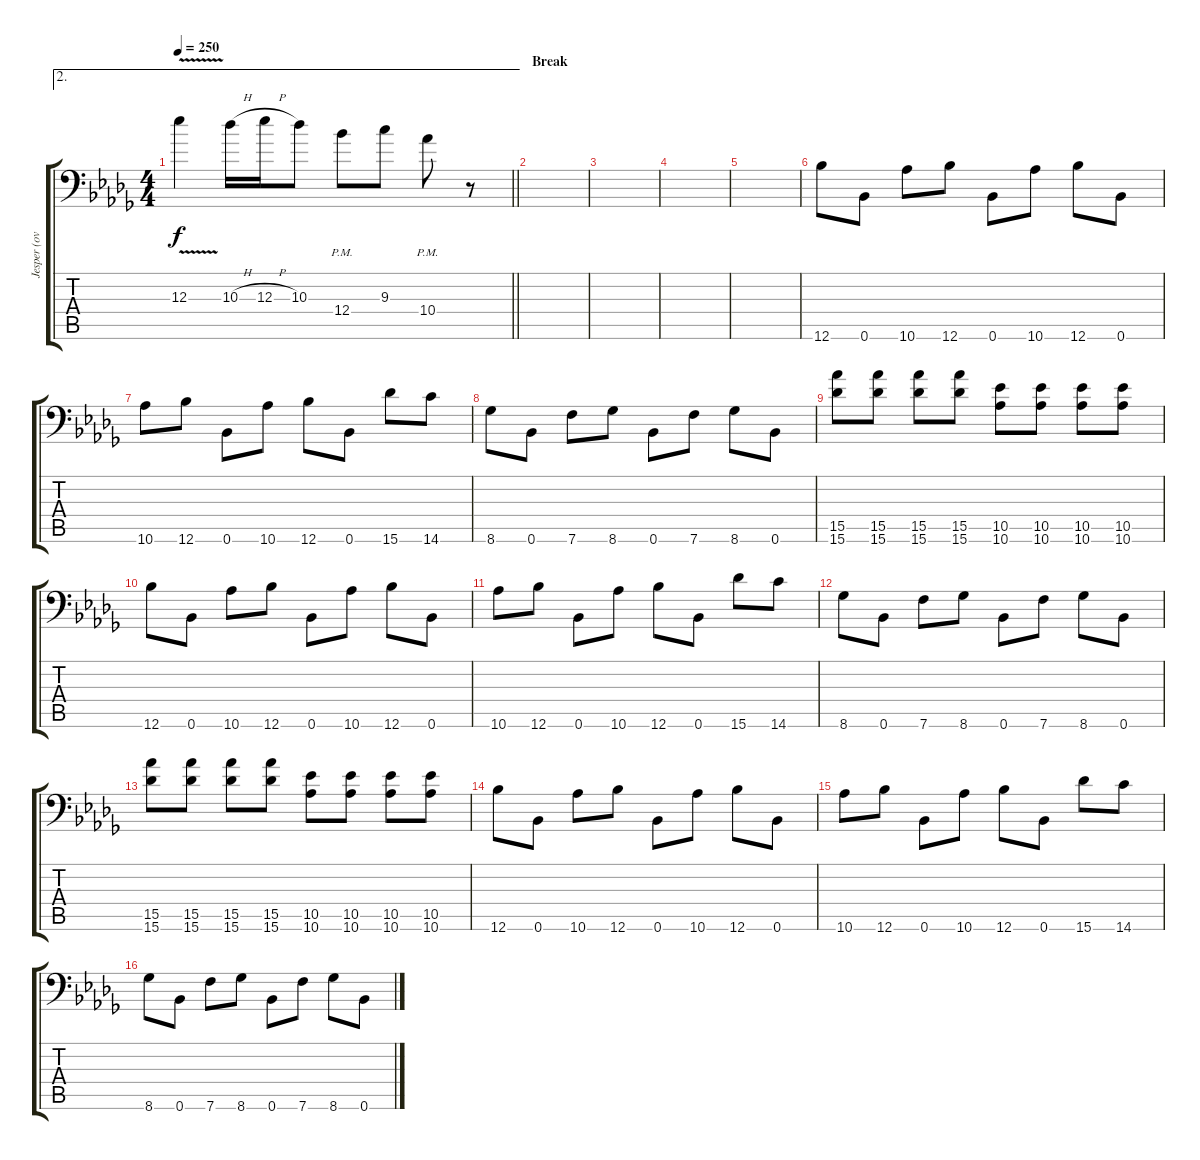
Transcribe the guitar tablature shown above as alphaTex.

\track ("Jesper (overdub)" "Jesper (ov") {instrument distortionguitar}
\staff {score tabs}
\tuning (C4 G3 Eb3 Bb2 F2 Bb1) {hide}
\ae 2
\ts (4 4)
\tempo 250
\clef f4
\barLineRight lightlight
\ks bbminor
12.3{v}.4{dy f} 10.3{h}.16 12.3{h}.16 10.3.8 12.4{pm}.8 9.3.8 10.4{pm}.8 r.8 |
\section ("" "Break")
|
|
|
|
12.6.8 0.6.8 10.6.8 12.6.8 0.6.8 10.6.8 12.6.8 0.6.8 |
10.6.8 12.6.8 0.6.8 10.6.8 12.6.8 0.6.8 15.6.8 14.6.8 |
8.6.8 0.6.8 7.6.8 8.6.8 0.6.8 7.6.8 8.6.8 0.6.8 |
(15.5 15.6).8 (15.5 15.6).8 (15.5 15.6).8 (15.5 15.6).8 (10.5 10.6).8 (10.5 10.6).8 (10.5 10.6).8 (10.5 10.6).8 |
12.6.8 0.6.8 10.6.8 12.6.8 0.6.8 10.6.8 12.6.8 0.6.8 |
10.6.8 12.6.8 0.6.8 10.6.8 12.6.8 0.6.8 15.6.8 14.6.8 |
8.6.8 0.6.8 7.6.8 8.6.8 0.6.8 7.6.8 8.6.8 0.6.8 |
(15.5 15.6).8 (15.5 15.6).8 (15.5 15.6).8 (15.5 15.6).8 (10.5 10.6).8 (10.5 10.6).8 (10.5 10.6).8 (10.5 10.6).8 |
12.6.8 0.6.8 10.6.8 12.6.8 0.6.8 10.6.8 12.6.8 0.6.8 |
10.6.8 12.6.8 0.6.8 10.6.8 12.6.8 0.6.8 15.6.8 14.6.8 |
8.6.8 0.6.8 7.6.8 8.6.8 0.6.8 7.6.8 8.6.8 0.6.8
